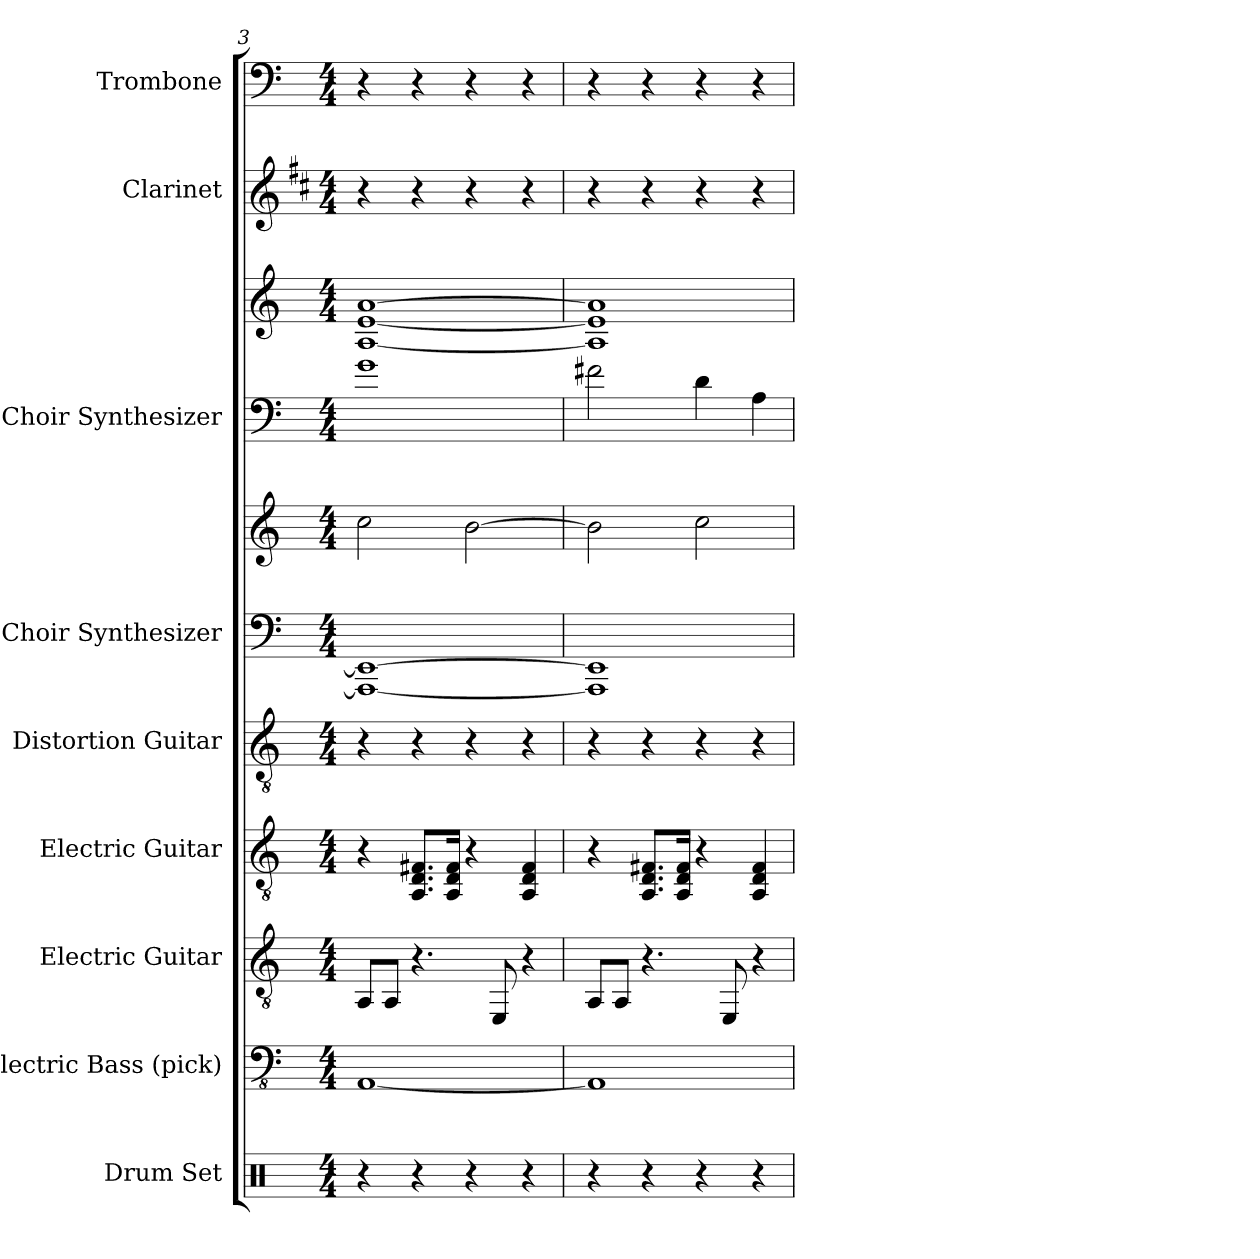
**kern	**kern	**kern	**kern	**kern	**kern	**kern	**kern	**kern	**kern	**kern
*part9	*part8	*part7	*part6	*part5	*part4	*part4	*part3	*part3	*part2	*part1
*staff11	*staff10	*staff9	*staff8	*staff7	*staff6	*staff5	*staff4	*staff3	*staff2	*staff1
*I"Drum Set	*I"Electric Bass (pick)	*I"Electric Guitar	*I"Electric Guitar	*I"Distortion Guitar	*I"Choir Synthesizer	*	*I"Choir Synthesizer	*	*I"Clarinet	*I"Trombone
*I'Drs.	*I'El. Bass	*I'El. Guit.	*I'El. Guit.	*I'Dist. Guit.	*I'Synth.	*	*I'Synth.	*	*I'Cl.	*I'Trb.
*clefX	*clefFv4	*clefGv2	*clefGv2	*clefGv2	*clefF4	*clefG2	*clefF4	*clefG2	*clefG2	*clefF4
*	*	*	*	*	*	*	*	*	*ITrd1c2	*
*k[]	*k[]	*k[]	*k[]	*k[]	*k[]	*k[]	*k[]	*k[]	*k[]	*k[]
*M4/4	*M4/4	*M4/4	*M4/4	*M4/4	*M4/4	*M4/4	*M4/4	*M4/4	*M4/4	*M4/4
=3	=3	=3	=3	=3	=3	=3	=3	=3	=3	=3
4r	[1AAA	8AAL	4r	4r	1AAA_ 1EE_	2cc	1g	[1a [1e [1A	4r	4r
.	.	8AAJ	.	.	.	.	.	.	.	.
4r	.	4.r	8.AA 8.D 8.F#XL	4r	.	.	.	.	4r	4r
.	.	.	16AA 16D 16F#Jk	.	.	.	.	.	.	.
4r	.	.	4r	4r	.	[2b	.	.	4r	4r
.	.	8EE	.	.	.	.	.	.	.	.
4r	.	4r	4AA 4D 4F#	4r	.	.	.	.	4r	4r
=4	=4	=4	=4	=4	=4	=4	=4	=4	=4	=4
4r	1AAA]	8AAL	4r	4r	1AAA] 1EE]	2b]	2f#X	1a] 1e] 1A]	4r	4r
.	.	8AAJ	.	.	.	.	.	.	.	.
4r	.	4.r	8.AA 8.D 8.F#XL	4r	.	.	.	.	4r	4r
.	.	.	16AA 16D 16F#Jk	.	.	.	.	.	.	.
4r	.	.	4r	4r	.	2cc	4d	.	4r	4r
.	.	8EE	.	.	.	.	.	.	.	.
4r	.	4r	4AA 4D 4F#	4r	.	.	4A	.	4r	4r
=	=	=	=	=	=	=	=	=	=	=
*-	*-	*-	*-	*-	*-	*-	*-	*-	*-	*-
